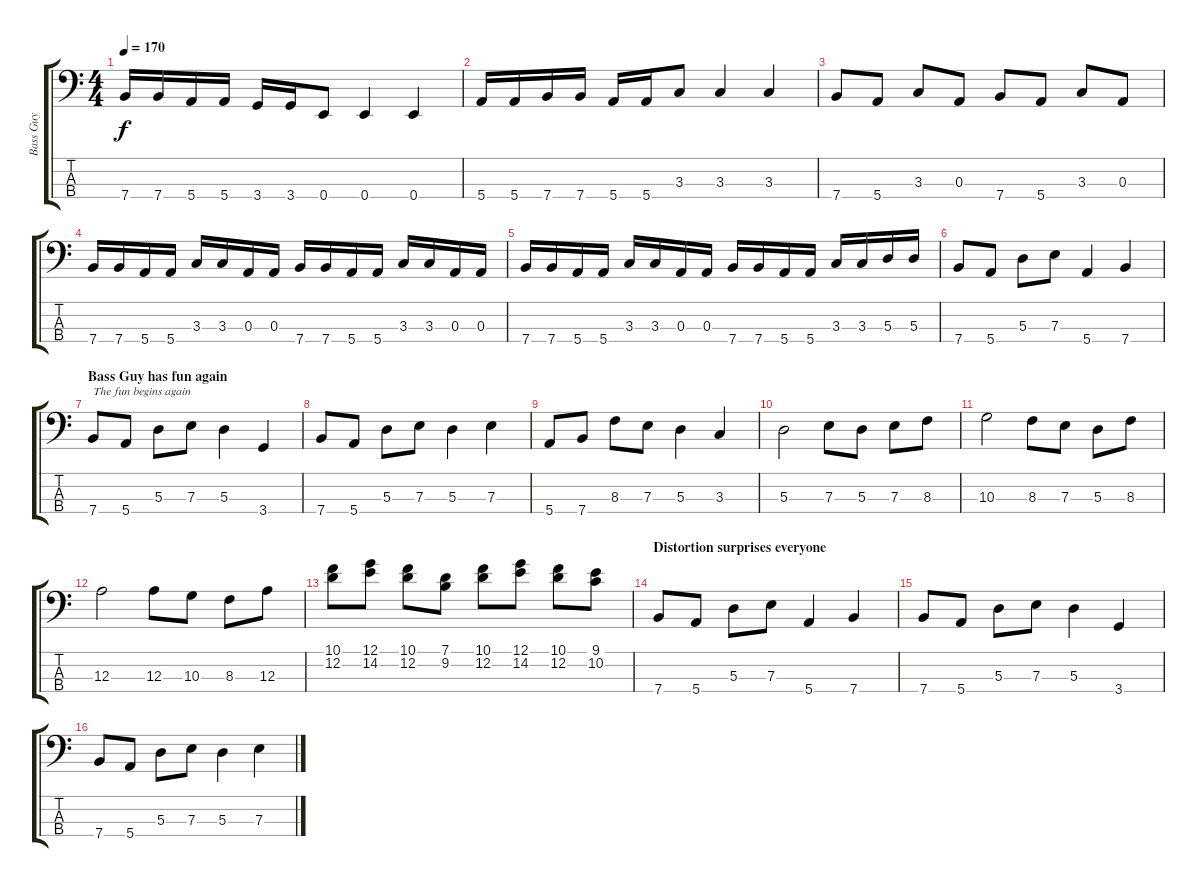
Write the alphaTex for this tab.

\track ("Bass Guy" "Bass Guy") {instrument electricbasspick}
\staff {score tabs}
\tuning (G2 D2 A1 E1) {hide}
\ts (4 4)
\tempo 170
\clef f4
\ks c
7.4.16{dy f} 7.4.16 5.4.16 5.4.16 3.4.16 3.4.16 0.4.8 0.4.4 0.4.4 |
5.4.16 5.4.16 7.4.16 7.4.16 5.4.16 5.4.16 3.3.8 3.3.4 3.3.4 |
7.4.8 5.4.8 3.3.8 0.3.8 7.4.8 5.4.8 3.3.8 0.3.8 |
7.4.16 7.4.16 5.4.16 5.4.16 3.3.16 3.3.16 0.3.16 0.3.16 7.4.16 7.4.16 5.4.16 5.4.16 3.3.16 3.3.16 0.3.16 0.3.16 |
7.4.16 7.4.16 5.4.16 5.4.16 3.3.16 3.3.16 0.3.16 0.3.16 7.4.16 7.4.16 5.4.16 5.4.16 3.3.16 3.3.16 5.3.16 5.3.16 |
7.4.8 5.4.8 5.3.8 7.3.8 5.4.4 7.4.4 |
\section ("" "Bass Guy has fun again")
7.4.8{txt "The fun begins again"} 5.4.8 5.3.8 7.3.8 5.3.4 3.4.4 |
7.4.8 5.4.8 5.3.8 7.3.8 5.3.4 7.3.4 |
5.4.8 7.4.8 8.3.8 7.3.8 5.3.4 3.3.4 |
5.3.2 7.3.8 5.3.8 7.3.8 8.3.8 |
10.3.2 8.3.8 7.3.8 5.3.8 8.3.8 |
12.3.2 12.3.8 10.3.8 8.3.8 12.3.8 |
(10.1 12.2).8 (12.1 14.2).8 (10.1 12.2).8 (7.1 9.2).8 (10.1 12.2).8 (12.1 14.2).8 (10.1 12.2).8 (9.1 10.2).8 |
\section ("" "Distortion surprises everyone")
7.4.8 5.4.8 5.3.8 7.3.8 5.4.4 7.4.4 |
7.4.8 5.4.8 5.3.8 7.3.8 5.3.4 3.4.4 |
7.4.8 5.4.8 5.3.8 7.3.8 5.3.4 7.3.4
